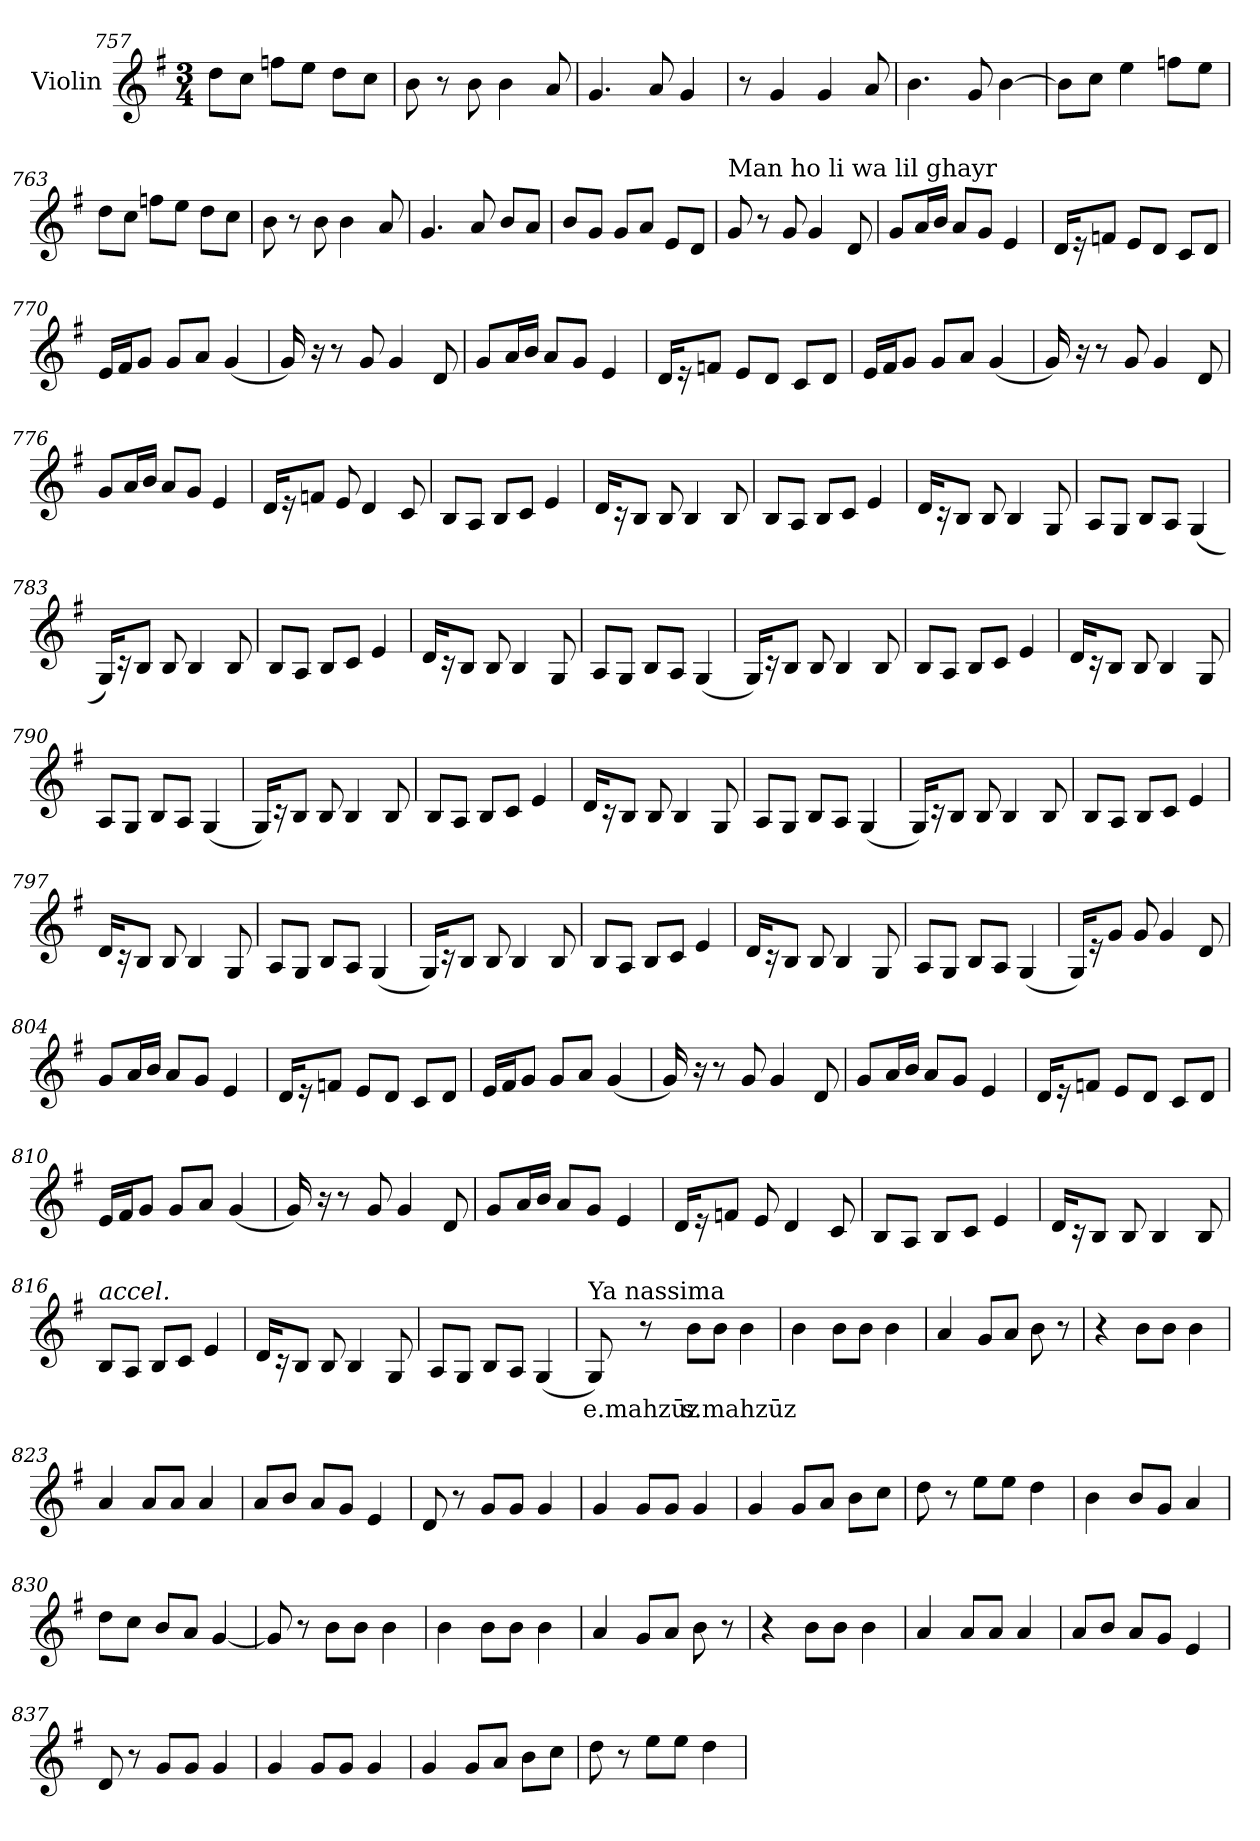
**kern	**text
*part1	*part1
*staff1	*staff1
*I"Violin	*
*clefG2	*
*k[f#]	*
*G:	*
*M3/4	*
=757	=757
8dd\L	.
8cc\J	.
8ffn\L	.
8ee\J	.
8dd\L	.
8cc\J	.
=758	=758
8b\	.
8r	.
8b\	.
4b\	.
8a/	.
=759	=759
4.g/	.
8a/	.
4g/	.
=760	=760
8r	.
4g/	.
4g/	.
8a/	.
=761	=761
4.b\	.
8g/	.
[4b\	.
!!LO:LB:g=z
=762	=762
8b\L]	.
8cc\J	.
4ee\	.
8ffn\L	.
8ee\J	.
=763	=763
8dd\L	.
8cc\J	.
8ffn\L	.
8ee\J	.
8dd\L	.
8cc\J	.
=764	=764
8b\	.
8r	.
8b\	.
4b\	.
8a/	.
=765	=765
4.g/	.
8a/	.
8b/L	.
8a/J	.
=766	=766
8b/L	.
8g/J	.
8g/L	.
8a/J	.
8e/L	.
8d/J	.
=767	=767
!LO:TX:a:t=Man ho li wa lil ghayr	!
8g/	.
8r	.
8g/	.
4g/	.
8d/	.
!!LO:LB:g=z
=768	=768
8g/L	.
16a/L	.
16b/JJ	.
8a/L	.
8g/J	.
4e/	.
=769	=769
16d/KL	.
16r	.
8fn/J	.
8e/L	.
8d/J	.
8c/L	.
8d/J	.
=770	=770
16e/LL	.
16f#/J	.
8g/J	.
8g/L	.
8a/J	.
(<4g/	.
=771	=771
16g/)	.
16r	.
8r	.
8g/	.
4g/	.
8d/	.
=772	=772
8g/L	.
16a/L	.
16b/JJ	.
8a/L	.
8g/J	.
4e/	.
!!LO:LB:g=z
=773	=773
16d/KL	.
16r	.
8fn/J	.
8e/L	.
8d/J	.
8c/L	.
8d/J	.
=774	=774
16e/LL	.
16f#/J	.
8g/J	.
8g/L	.
8a/J	.
(<4g/	.
=775	=775
16g/)	.
16r	.
8r	.
8g/	.
4g/	.
8d/	.
=776	=776
8g/L	.
16a/L	.
16b/JJ	.
8a/L	.
8g/J	.
4e/	.
=777	=777
16d/KL	.
16r	.
8fn/J	.
8e/	.
4d/	.
8c/	.
!!LO:LB:g=z
=778	=778
8B/L	.
8A/J	.
8B/L	.
8c/J	.
4e/	.
=779	=779
16d/KL	.
16r	.
8B/J	.
8B/	.
4B/	.
8B/	.
=780	=780
8B/L	.
8A/J	.
8B/L	.
8c/J	.
4e/	.
=781	=781
16d/KL	.
16r	.
8B/J	.
8B/	.
4B/	.
8G/	.
=782	=782
8A/L	.
8G/J	.
8B/L	.
8A/J	.
(<4G/	.
!!LO:LB:g=z
=783	=783
16G/KL)	.
16r	.
8B/J	.
8B/	.
4B/	.
8B/	.
=784	=784
8B/L	.
8A/J	.
8B/L	.
8c/J	.
4e/	.
=785	=785
16d/KL	.
16r	.
8B/J	.
8B/	.
4B/	.
8G/	.
=786	=786
8A/L	.
8G/J	.
8B/L	.
8A/J	.
(<4G/	.
=787	=787
16G/KL)	.
16r	.
8B/J	.
8B/	.
4B/	.
8B/	.
!!LO:LB:g=z
=788	=788
8B/L	.
8A/J	.
8B/L	.
8c/J	.
4e/	.
=789	=789
16d/KL	.
16r	.
8B/J	.
8B/	.
4B/	.
8G/	.
=790	=790
8A/L	.
8G/J	.
8B/L	.
8A/J	.
(<4G/	.
=791	=791
16G/KL)	.
16r	.
8B/J	.
8B/	.
4B/	.
8B/	.
=792	=792
8B/L	.
8A/J	.
8B/L	.
8c/J	.
4e/	.
!!LO:PB:g=z
=793	=793
16d/KL	.
16r	.
8B/J	.
8B/	.
4B/	.
8G/	.
=794	=794
8A/L	.
8G/J	.
8B/L	.
8A/J	.
(<4G/	.
=795	=795
16G/KL)	.
16r	.
8B/J	.
8B/	.
4B/	.
8B/	.
=796	=796
8B/L	.
8A/J	.
8B/L	.
8c/J	.
4e/	.
=797	=797
16d/KL	.
16r	.
8B/J	.
8B/	.
4B/	.
8G/	.
!!LO:LB:g=z
=798	=798
8A/L	.
8G/J	.
8B/L	.
8A/J	.
(<4G/	.
=799	=799
16G/KL)	.
16r	.
8B/J	.
8B/	.
4B/	.
8B/	.
=800	=800
8B/L	.
8A/J	.
8B/L	.
8c/J	.
4e/	.
=801	=801
16d/KL	.
16r	.
8B/J	.
8B/	.
4B/	.
8G/	.
=802	=802
8A/L	.
8G/J	.
8B/L	.
8A/J	.
(<4G/	.
!!LO:LB:g=z
=803	=803
16G/KL)	.
16r	.
8g/J	.
8g/	.
4g/	.
8d/	.
=804	=804
8g/L	.
16a/L	.
16b/JJ	.
8a/L	.
8g/J	.
4e/	.
=805	=805
16d/KL	.
16r	.
8fn/J	.
8e/L	.
8d/J	.
8c/L	.
8d/J	.
=806	=806
16e/LL	.
16f#/J	.
8g/J	.
8g/L	.
8a/J	.
(<4g/	.
=807	=807
16g/)	.
16r	.
8r	.
8g/	.
4g/	.
8d/	.
!!LO:LB:g=z
=808	=808
8g/L	.
16a/L	.
16b/JJ	.
8a/L	.
8g/J	.
4e/	.
=809	=809
16d/KL	.
16r	.
8fn/J	.
8e/L	.
8d/J	.
8c/L	.
8d/J	.
=810	=810
16e/LL	.
16f#/J	.
8g/J	.
8g/L	.
8a/J	.
(<4g/	.
=811	=811
16g/)	.
16r	.
8r	.
8g/	.
4g/	.
8d/	.
=812	=812
8g/L	.
16a/L	.
16b/JJ	.
8a/L	.
8g/J	.
4e/	.
!!LO:LB:g=z
=813	=813
16d/KL	.
16r	.
8fn/J	.
8e/	.
4d/	.
8c/	.
=814	=814
8B/L	.
8A/J	.
8B/L	.
8c/J	.
4e/	.
=815	=815
16d/KL	.
16r	.
8B/J	.
8B/	.
4B/	.
8B/	.
=816	=816
!LO:TX:a:i:t=accel.	!
8B/L	.
8A/J	.
8B/L	.
8c/J	.
4e/	.
=817	=817
16d/KL	.
16r	.
8B/J	.
8B/	.
4B/	.
8G/	.
!!LO:LB:g=z
=818	=818
8A/L	.
8G/J	.
8B/L	.
8A/J	.
(<4G/	.
=819	=819
*MM80	*
!LO:TX:a:t=Ya nassima	!
!	!LO:LY:b
8G/)	e.mahzūz
8r	.
!	!LO:LY:b
8b\L	s.mahzūz
8b\J	.
4b\	.
=820	=820
4b\	.
8b\L	.
8b\J	.
4b\	.
=821	=821
4a/	.
8g/L	.
8a/J	.
8b\	.
8r	.
=822	=822
4r	.
8b\L	.
8b\J	.
4b\	.
=823	=823
4a/	.
8a/L	.
8a/J	.
4a/	.
!!LO:LB:g=z
=824	=824
8a/L	.
8b/J	.
8a/L	.
8g/J	.
4e/	.
=825	=825
8d/	.
8r	.
8g/L	.
8g/J	.
4g/	.
=826	=826
4g/	.
8g/L	.
8g/J	.
4g/	.
=827	=827
4g/	.
8g/L	.
8a/J	.
8b\L	.
8cc\J	.
=828	=828
8dd\	.
8r	.
8ee\L	.
8ee\J	.
4dd\	.
=829	=829
4b\	.
8b/L	.
8g/J	.
4a/	.
!!LO:LB:g=z
=830	=830
8dd\L	.
8cc\J	.
8b/L	.
8a/J	.
[4g/	.
=831	=831
8g/]	.
8r	.
8b\L	.
8b\J	.
4b\	.
=832	=832
4b\	.
8b\L	.
8b\J	.
4b\	.
=833	=833
4a/	.
8g/L	.
8a/J	.
8b\	.
8r	.
=834	=834
4r	.
8b\L	.
8b\J	.
4b\	.
=835	=835
4a/	.
8a/L	.
8a/J	.
4a/	.
!!LO:PB:g=z
=836	=836
8a/L	.
8b/J	.
8a/L	.
8g/J	.
4e/	.
=837	=837
8d/	.
8r	.
8g/L	.
8g/J	.
4g/	.
=838	=838
4g/	.
8g/L	.
8g/J	.
4g/	.
=839	=839
4g/	.
8g/L	.
8a/J	.
8b\L	.
8cc\J	.
=840	=840
8dd\	.
8r	.
8ee\L	.
8ee\J	.
4dd\	.
=	=
*-	*-
